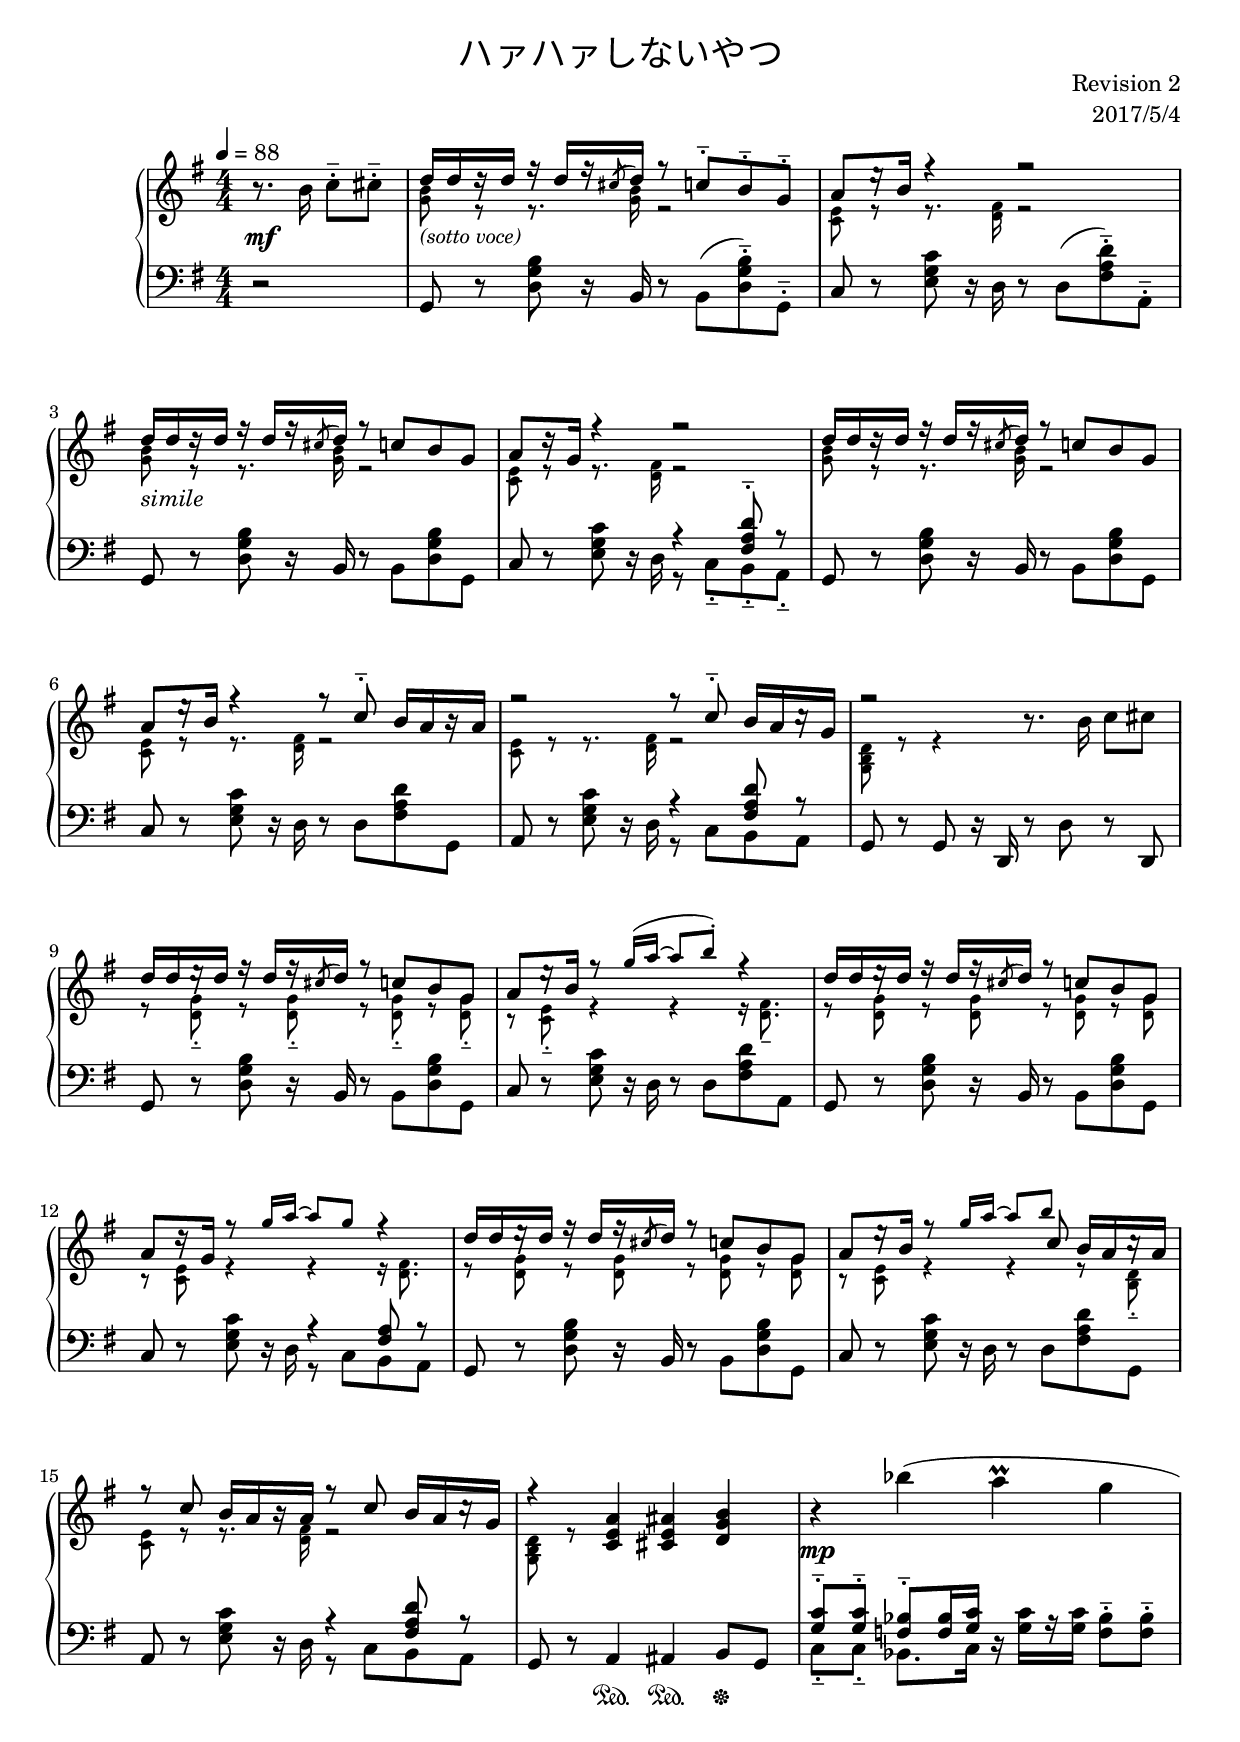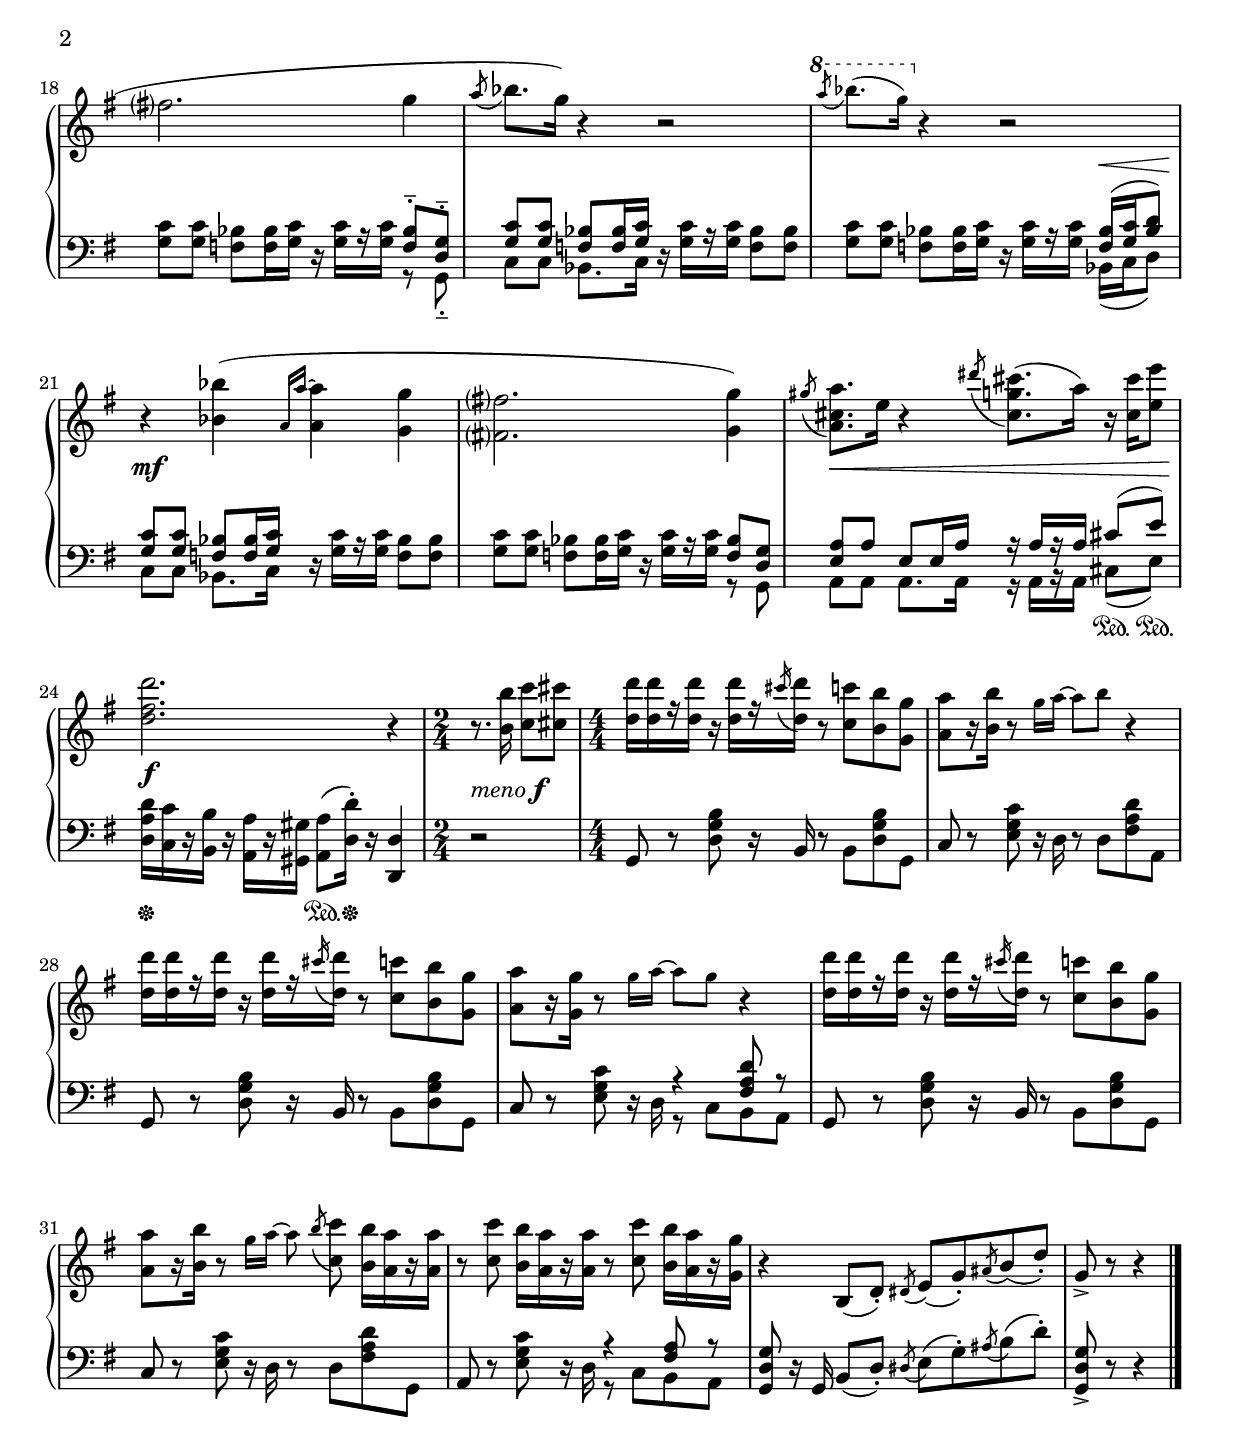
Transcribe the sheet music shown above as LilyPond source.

\version "2.19.24"

\include "stylesheet.ily"

cleft = \change Staff = "left"
cright = \change Staff = "right"

av = #(define-music-function
  (parser location pos) (number?)
  #{
    \once \override Rest.staff-position = #pos
  #}
)

\header {
  title = "ハァハァしないやつ"
  revision = "Revision 2"
  date = "2017/5/4"
}

\paper {
  page-count = 2
}

global = {
  \key g \major
  \time 4/4
  \tempo 4 = 88
  \partial 2 { s2 }
  s1*8
  s1*8
  s1*8
  \time 2/4
  s2
  \time 4/4
  s1*8
  s2 \bar "|."
}

right = << \global \relative c'' {
  \clef treble
  r8. b16 c8-.-- cis-.--
  << {
    d16[ d r d] r d[ r \acciaccatura cis8 d16] r8 c-.-- b-.-- g-.-- | a8[ \av 3 r16 b] r4 r2 |
    d16[ d r d] r d[ r \acciaccatura cis8 d16] r8 c b g | a8[ r16 g] r4 r2 |
    d'16[ d r d] r d[ r \acciaccatura cis8 d16] r8 c b g | a8[ \av 3 r16 b] r4 r8 c-.-- b16[ a r a] |
    r2 r8 c-.-- b16[ a \av 1 r g] | r2
     } \\ {
    \magnifyMusic 0.8 {
      <g b>8_\markup { \italic \fontsize #1 "(sotto voce)" } r r8. q16 r2 | <c, e>8 r r8. <d fis>16 r2 |
      <g b>8 r r8. q16 r2 | <c, e>8 r r8. <d fis>16 r2 |
      <g b>8 r r8. q16 r2 | <c, e>8 r r8. <d fis>16 r2 |
      <c e>8 r r8. <d fis>16 r2 | <g, b d>8 r r4
    }
  } >>
  r8. b'16 c8 cis |

  << {
    \voiceOne
    d16[ d \av 3 r d] r d[ \av 4 r \acciaccatura cis8 d16] r8 c b g | a8[ \av 3 r16 b] r8 \magnifyMusic 0.8 { g'16( a ~ a8 b-.) } r4 |
    d,16[ d \av 3 r d] r d[ \av 4 r \acciaccatura cis8 d16] r8 c b g | a8[ \av 2 r16 g] r8 \magnifyMusic 0.8 { g'16 a ~ a8 g } r4 |
    d16[ d \av 3 r d] r d[ \av 4 r \acciaccatura cis8 d16] r8 c b g | a8[ \av 3 r16 b] r8 \magnifyMusic 0.8 { g'16 a ~ a8 } << \magnifyMusic 0.8 b8 \new Voice { \voiceThree c, } >> b16[ a \av 1 r a] |
    r8 c b16[ a r a] r8 c b16[ a \av 1 r g] | r4
     } \new Voice {
    \voiceTwo
    \magnifyMusic 0.8 {
      r8 <d g>-.-- r q-.-- r q-.-- r q-.-- | r <c e>-.-- r4 r r16 <d fis>8.-- |
      r8 <d g> r q r q r q | r <c e> r4 r r16 <d fis>8.
      r8 <d g> r q r q r q | r <c e> r4 r r8 <b d>-.-- |
      <c e>8 r r8. <d fis>16 r2 | <g, b d>8 r
    }
  } >> \oneVoice
  <c e a>4 <cis e ais> <d g b> |

  r4 bes''( a\prall g | fis?2. g4 | \acciaccatura a8 bes8. g16) r4 r2 | \ottava 1 \magnifyMusic 0.8 { \acciaccatura a'8 bes8.( g16) } \ottava 0 r4 r2 |
  r4 <bes,, bes'>( \grace { a16 a' ~ } <a, a'>4 <g g'> | <fis? fis'?>2. <g g'>4) |
  \acciaccatura gis'8 <a, cis a'>8. e'16 r4 \acciaccatura dis'8 <cis, g' cis>8.( a'16) r <cis, cis'> <e e'>8 |
  <d fis d'>2. r4 |

  r8. <b b'>16 <c c'>8 <cis cis'> |
  <d d'>16[ q r q] r q[ r \acciaccatura cis'16 q] r8 <c, c'>8 <b b'> <g g'> |
  <a a'>8[ r16 <b b'>] r8 \magnifyMusic 0.8 { g'16 a ~ a8 b } r4 |
  <d, d'>16[ q r q] r q[ r \acciaccatura cis'16 q] r8 <c, c'>8 <b b'> <g g'> |
  <a a'>8[ r16 <g g'>] r8 \magnifyMusic 0.8 { g'16 a ~ a8 g } r4 |
  <d d'>16[ q r q] r q[ r \acciaccatura cis'16 q] r8 <c, c'>8 <b b'> <g g'> |
  <a a'>8[ r16 <b b'>] r8 \magnifyMusic 0.8 { g'16 a ~ a8 \noBeam } \acciaccatura b8 <c, c'> <b b'>16[ <a a'> r q] |
  r8 <c c'> <b b'>16[ <a a'> r q] r8 <c c'> <b b'>16[ <a a'> r <g g'>] |
  r4 b,8( d-.) \acciaccatura dis e( g-.) \acciaccatura ais b( d-.) | g,-> r r4

} >>

left = << \global \relative c {
  \clef bass
  r2 |
  g8 r <d' g b>8 r16 b16 r8 b( <d g b>-.--) g,-.-- | c8 r <e g c> r16 d r8 d( <fis a d>-.--) a,-.-- |
  g8 r <d' g b>8 r16 b16 r8 b <d g b> g, | c8 r <e g c> r16 d << { r4 <fis a d>8-.-- r } \\ { r8 c-.-- b-.-- a-.-- } >> |
  g8 r <d' g b>8 r16 b16 r8 b <d g b> g, | c8 r <e g c> r16 d r8 d <fis a d> g, |
  a8 r <e' g c> r16 d << { r4 <fis a d>8 r } \\ { r8 c b a } >> | g8 r g r16 d r8 d' r8 d, |

  g8 r <d' g b>8 r16 b16 r8 b <d g b> g, | c8 r <e g c> r16 d r8 d <fis a d> a, |
  g8 r <d' g b>8 r16 b16 r8 b <d g b> g, | c8 r <e g c> r16 d << { r4 <fis a>8 r } \\ { r8 c b a } >> |
  g8 r <d' g b>8 r16 b16 r8 b <d g b> g, | c8 r <e g c> r16 d r8 d <fis a d> g, |
  a8 r <e' g c> r16 d << { r4 <fis a d>8 r } \\ { r8 c b a } >> | g8 r a4 ais b8 g |

  << { <g' c>8-.-- q-.-- <f bes>-.-- q16 <g c> } \\ { c,8-.-- c-.-- bes8. c16 } >> r q[ r q] <f bes>8-.-- q-.-- |
  <g c>8 q <f bes> q16 <g c> r q[ r q] << { <f bes>8-.-- <d g>-.-- } \\ { r8 g,-.-- } >> |
  << { <g' c>8 q <f bes> q16 <g c> } \\ { c,8 c bes8. c16 } >> r q[ r q] <f bes>8 q |
  <g c>8 q <f bes> q16 <g c> r q[ r q] << { <f bes>16( <g c> <bes d>8) } \\ { bes,16( c d8) } >> |
  << { <g c>8 q <f bes> q16 <g c> } \\ { c,8 c bes8. c16 } >> r q[ r q] <f bes>8 q |
  <g c>8 q <f bes> q16 <g c> r q[ r q] << { <f bes>8 <d g> } \\ { r8 g, } >> |
  << { <e' a>8 a e e16 a r a[ r a] cis8( e) } \\ { a,,8 a a8. a16 r a[ r a] cis8( e) } >>
  <d a' d>16[ <c c'> r <b b'>] r <a a'>[ r <gis gis'>] <a a'>8( <d d'>16-.) r <d, d'>4

  r2 |
  g8 r <d' g b>8 r16 b16 r8 b <d g b> g, | c8 r <e g c> r16 d r8 d <fis a d> a, |
  g8 r <d' g b>8 r16 b16 r8 b <d g b> g, | c8 r <e g c> r16 d << { r4 <fis a d>8 r } \\ { r8 c b a } >> |
  g8 r <d' g b>8 r16 b16 r8 b <d g b> g, | c8 r <e g c> r16 d r8 d <fis a d> g, |
  a8 r <e' g c> r16 d << { r4 <fis a>8 r } \\ { r8 c b a } >> | <g d' g>8 r16 g b8( d-.) \acciaccatura dis e( g-.) \acciaccatura ais b( d-.)
  <g,, d' g>8-> r r4
} >>

dynamics = {
  s2\mf
  s1*2
  s1*6-\markup \italic "simile"
  s1*8

  s1*3\mp s2. s4\<
  s1*2\mf s1\< s\f
  s2-\markup { \italic "meno" \dynamic "f" }
}

pedal = {
  s2
  s1*8
  s1*7
  s4 s\sustainOn s\sustainOn s\sustainOff

  s1*4
  s1*2
  s2 s4 s8\sustainOn s\sustainOn
  s2\sustainOff s8\sustainOn s\sustainOff
}

\score {
  <<
    \new PianoStaff <<
      \new Staff = "right" \right
      \new PianoDynamics = "dynamics" \dynamics
      \new Staff = "left" \left
      \new PianoPedal = "pedal" \pedal
    >>
  >>
  \layout {}
  \midi {}
}